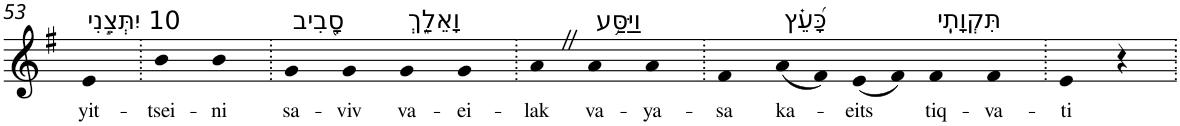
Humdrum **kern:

**kern	**text
*part1	*part1
*staff1	*staff1
*I"Piano	*
*I'Pno	*
!!LO:PB:g=z
*clefG2	*
*k[f#]	*
*G:	*
=53	=53
!LO:TX:a:t=10 יִתְּצֵ֣נִי	!
!	!LO:LY:b
4e	yit-
=54.	=54.
!	!LO:LY:b
4b	-tsei-
!	!LO:LY:b
4b	-ni
=55.	=55.
!LO:TX:a:t=סָ֭בִיב	!
!	!LO:LY:b
4g	sa-
!	!LO:LY:b
4g	-viv
!LO:TX:a:t=וָאֵלַ֑ךְ	!
!	!LO:LY:b
4g	va-
!	!LO:LY:b
4g	-ei-
=56.	=56.
!	!LO:LY:b
4aZ	-lak
!LO:TX:a:t=וַיַּסַּ֥ע	!
!	!LO:LY:b
4a	va-
!	!LO:LY:b
4a	-ya-
=57.	=57.
!	!LO:LY:b
4f#	-sa
!LO:TX:a:t=כָּ֝עֵ֗ץ	!
!	!LO:LY:b
(8a	ka-
8f#)	.
!	!LO:LY:b
(8e	-eits
8f#)	.
!LO:TX:a:t=תִּקְוָתִֽי	!
!	!LO:LY:b
4f#	tiq-
!	!LO:LY:b
4f#	-va-
=58.	=58.
!	!LO:LY:b
4e	-ti
4r	.
=.	=.
*-	*-
